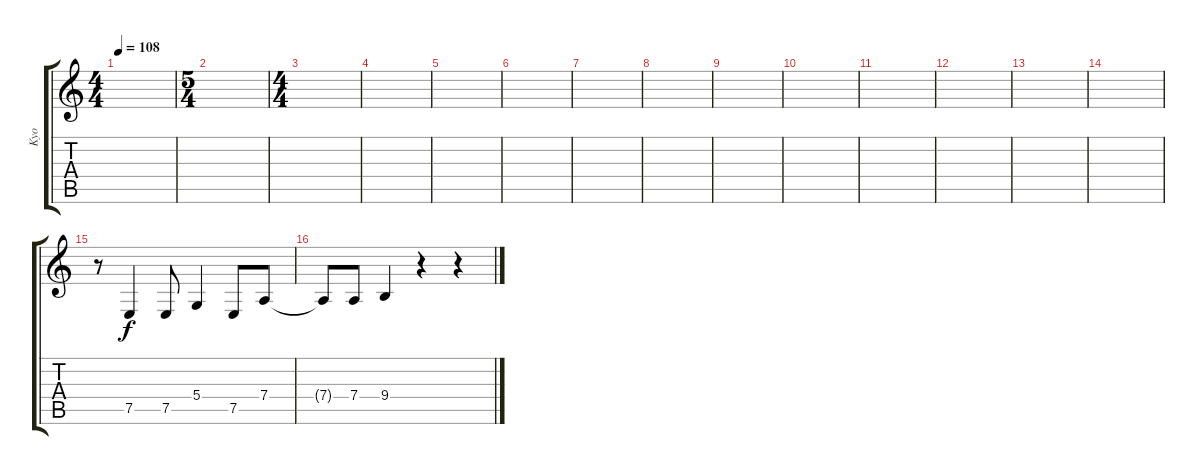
\track ("Kyo" "Kyo") {instrument viola}
\staff {score tabs}
\tuning (E4 B3 G3 D3 A2 E2) {hide}
\ts (4 4)
\tempo 108
\clef g2
\ks c
|
\ts (5 4)
|
\ts (4 4)
|
|
|
|
|
|
|
|
|
|
|
|
r.8 7.5.4 7.5.8 5.4.4 7.5.8 7.4.8 |
7.4{t}.8 7.4.8 9.4.4 r.4 r.4
